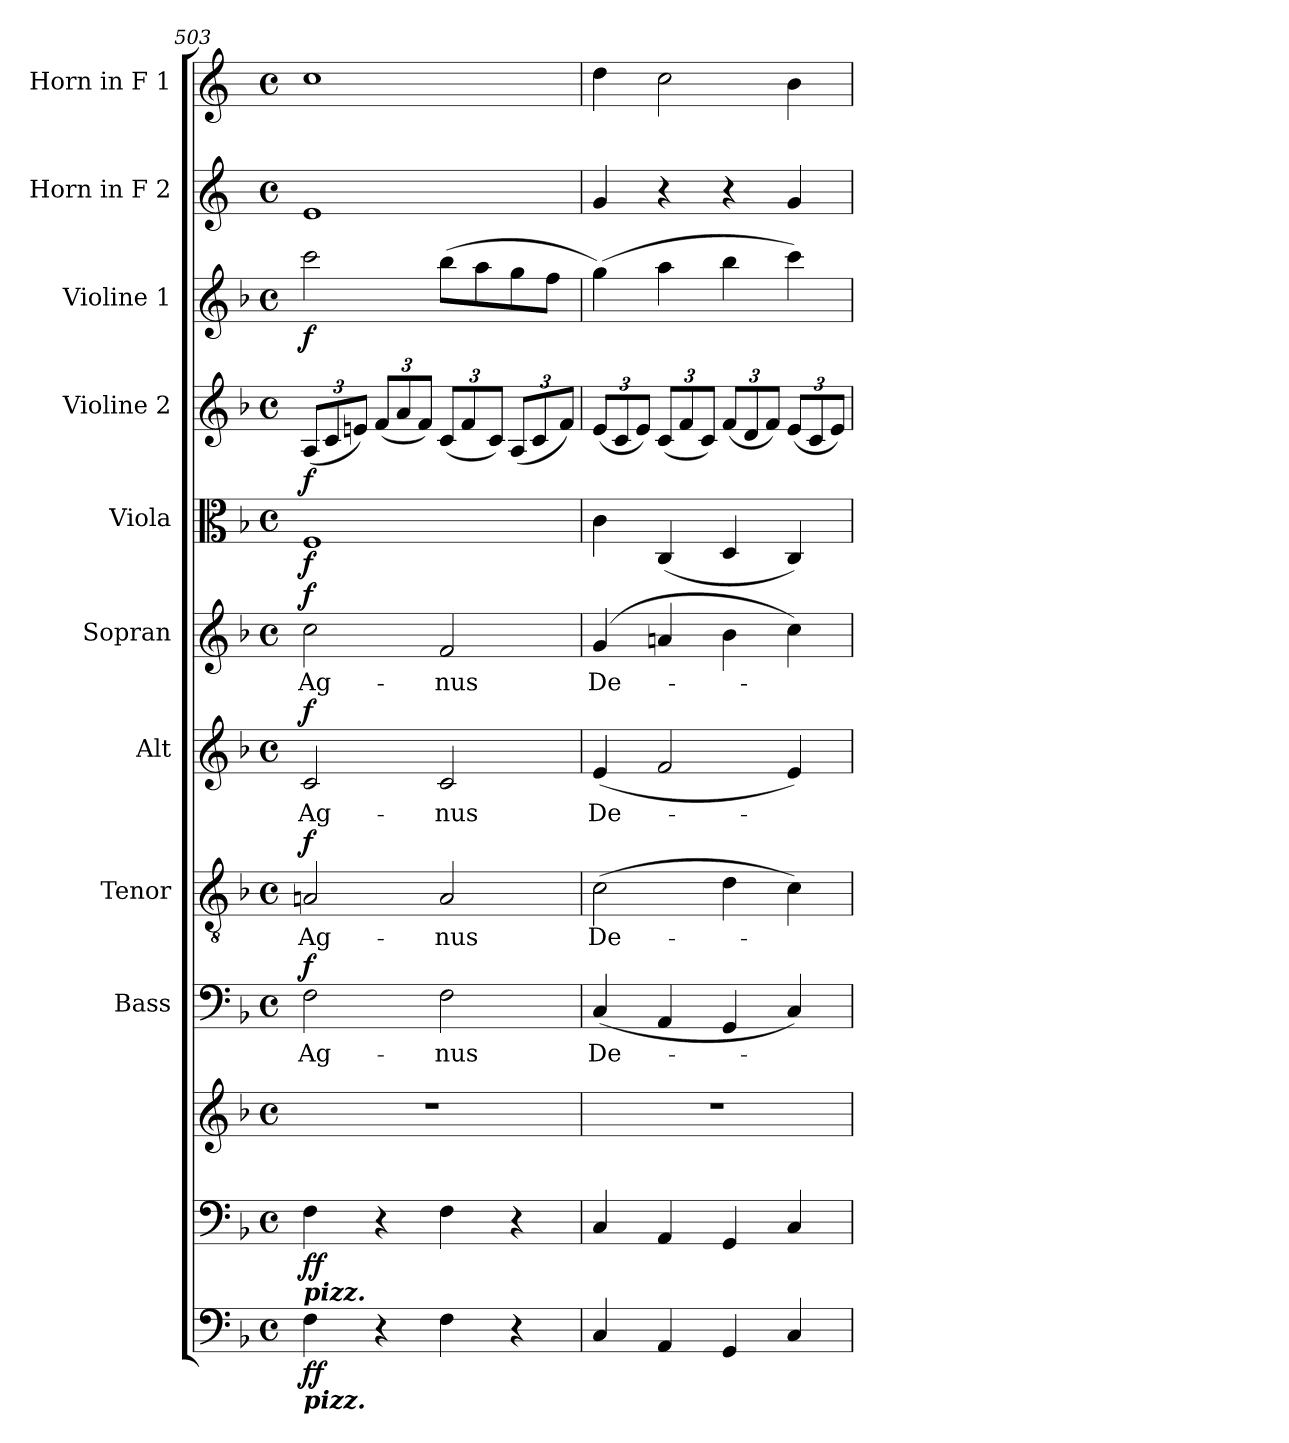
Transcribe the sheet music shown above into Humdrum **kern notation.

**kern	**dynam	**kern	**kern	**dynam	**kern	**text	**dynam	**kern	**text	**dynam	**kern	**text	**dynam	**kern	**text	**dynam	**kern	**dynam	**kern	**dynam	**kern	**dynam	**kern	**kern
*part11	*part11	*part10	*part10	*part10	*part9	*part9	*part9	*part8	*part8	*part8	*part7	*part7	*part7	*part6	*part6	*part6	*part5	*part5	*part4	*part4	*part3	*part3	*part2	*part1
*staff12	*staff12	*staff11	*staff10	*staff10/11	*staff9	*staff9	*staff9	*staff8	*staff8	*staff8	*staff7	*staff7	*staff7	*staff6	*staff6	*staff6	*staff5	*staff5	*staff4	*staff4	*staff3	*staff3	*staff2	*staff1
*	*	*	*	*	*I"Bass	*	*	*I"Tenor	*	*	*I"Alt	*	*	*I"Sopran	*	*	*I"Viola	*	*I"Violine 2	*	*I"Violine 1	*	*I"Horn in F 2	*I"Horn in F 1
*	*	*	*	*	*I'B.	*	*	*I'T.	*	*	*I'A.	*	*	*I'S.	*	*	*I'Vla.	*	*I'Vl. 2	*	*I'Vl. 1	*	*	*
!!LO:PB:g=z
*clefF4	*	*clefF4	*clefG2	*	*clefF4	*	*	*clefGv2	*	*	*clefG2	*	*	*clefG2	*	*	*clefC3	*	*clefG2	*	*clefG2	*	*clefG2	*clefG2
*ITrd7c12	*	*	*	*	*	*	*	*	*	*	*	*	*	*	*	*	*	*	*	*	*	*	*ITrd4c7	*ITrd4c7
*k[b-]	*	*k[b-]	*k[b-]	*	*k[b-]	*	*	*k[b-]	*	*	*k[b-]	*	*	*k[b-]	*	*	*k[b-]	*	*k[b-]	*	*k[b-]	*	*k[b-]	*k[b-]
*F:	*	*F:	*F:	*	*F:	*	*	*F:	*	*	*F:	*	*	*F:	*	*	*F:	*	*F:	*	*F:	*	*F:	*F:
*M4/4	*	*M4/4	*M4/4	*	*M4/4	*	*	*M4/4	*	*	*M4/4	*	*	*M4/4	*	*	*M4/4	*	*M4/4	*	*M4/4	*	*M4/4	*M4/4
*met(c)	*	*met(c)	*met(c)	*	*met(c)	*	*	*met(c)	*	*	*met(c)	*	*	*met(c)	*	*	*met(c)	*	*met(c)	*	*met(c)	*	*met(c)	*met(c)
=503	=503	=503	=503	=503	=503	=503	=503	=503	=503	=503	=503	=503	=503	=503	=503	=503	=503	=503	=503	=503	=503	=503	=503	=503
!	!	!	!	!	!	!LO:LY:b	!	!	!LO:LY:b	!	!	!LO:LY:b	!	!	!LO:LY:b	!	!	!	!	!	!	!	!	!
*	*	*	*	*	*	*	*	*	*	*	*	*	*	*	*	*	*	*	*Xbrackettup	*	*	*	*	*
!	!	!LO:TX:b:Bi:t=pizz.	!	!	!	!	!	!	!	!	!	!	!	!	!	!	!	!	!	!	!	!	!	!
!LO:TX:b:Bi:t=pizz.	!	!	!	!	!	!	!	!	!	!	!	!	!	!	!	!	!	!	!	!	!	!	!	!
!	!LO:DY:b	!	!	!LO:DY:b=2	!	!	!LO:DY:a	!	!	!LO:DY:a	!	!	!LO:DY:a	!	!	!LO:DY:a	!	!LO:DY:b	!	!LO:DY:b	!	!LO:DY:b	!	!
4FF\	ff	4F\	1r	ff	2F\	Ag-	f	2An/	Ag-	f	2c/	Ag-	f	2cc\	Ag-	f	1F	f	(<12A/L	f	2ccc\	f	1A	1f
.	.	.	.	.	.	.	.	.	.	.	.	.	.	.	.	.	.	.	12c/	.	.	.	.	.
.	.	.	.	.	.	.	.	.	.	.	.	.	.	.	.	.	.	.	12en/J)	.	.	.	.	.
4r	.	4r	.	.	.	.	.	.	.	.	.	.	.	.	.	.	.	.	(<12f/L	.	.	.	.	.
.	.	.	.	.	.	.	.	.	.	.	.	.	.	.	.	.	.	.	12a/	.	.	.	.	.
.	.	.	.	.	.	.	.	.	.	.	.	.	.	.	.	.	.	.	12f/J)	.	.	.	.	.
!	!	!	!	!	!	!LO:LY:b	!	!	!LO:LY:b	!	!	!LO:LY:b	!	!	!LO:LY:b	!	!	!	!	!	!	!	!	!
4FF\	.	4F\	.	.	2F\	-nus	.	2A/	-nus	.	2c/	-nus	.	2f/	-nus	.	.	.	(<12c/L	.	(>8bb-\L	.	.	.
.	.	.	.	.	.	.	.	.	.	.	.	.	.	.	.	.	.	.	12f/	.	.	.	.	.
.	.	.	.	.	.	.	.	.	.	.	.	.	.	.	.	.	.	.	.	.	8aa\	.	.	.
.	.	.	.	.	.	.	.	.	.	.	.	.	.	.	.	.	.	.	12c/J)	.	.	.	.	.
4r	.	4r	.	.	.	.	.	.	.	.	.	.	.	.	.	.	.	.	(<12A/L	.	8gg\	.	.	.
.	.	.	.	.	.	.	.	.	.	.	.	.	.	.	.	.	.	.	12c/	.	.	.	.	.
.	.	.	.	.	.	.	.	.	.	.	.	.	.	.	.	.	.	.	.	.	8ff\J	.	.	.
.	.	.	.	.	.	.	.	.	.	.	.	.	.	.	.	.	.	.	12f/J)	.	.	.	.	.
=504	=504	=504	=504	=504	=504	=504	=504	=504	=504	=504	=504	=504	=504	=504	=504	=504	=504	=504	=504	=504	=504	=504	=504	=504
!	!	!	!	!	!	!LO:LY:b	!	!	!LO:LY:b	!	!	!LO:LY:b	!	!	!LO:LY:b	!	!	!	!	!	!	!	!	!
4CC/	.	4C/	1r	.	(<4C/	De-	.	(>2c\	De-	.	(<4e/	De-	.	(4g/	De-	.	4c\	.	(<12e/L	.	(>4gg\)	.	4c/	4g\
.	.	.	.	.	.	.	.	.	.	.	.	.	.	.	.	.	.	.	12c/	.	.	.	.	.
.	.	.	.	.	.	.	.	.	.	.	.	.	.	.	.	.	.	.	12e/J)	.	.	.	.	.
4AAA/	.	4AA/	.	.	4AA/	.	.	.	.	.	2f/	.	.	4an/	.	.	(<4C/	.	(<12c/L	.	4aa\	.	4r	2f\
.	.	.	.	.	.	.	.	.	.	.	.	.	.	.	.	.	.	.	12f/	.	.	.	.	.
.	.	.	.	.	.	.	.	.	.	.	.	.	.	.	.	.	.	.	12c/J)	.	.	.	.	.
4GGG/	.	4GG/	.	.	4GG/	.	.	4d\	.	.	.	.	.	4b-\	.	.	4D/	.	(<12f/L	.	4bb-\	.	4r	.
.	.	.	.	.	.	.	.	.	.	.	.	.	.	.	.	.	.	.	12d/	.	.	.	.	.
.	.	.	.	.	.	.	.	.	.	.	.	.	.	.	.	.	.	.	12f/J)	.	.	.	.	.
4CC/	.	4C/	.	.	4C/)	.	.	4c\)	.	.	4e/)	.	.	4cc\)	.	.	4C/)	.	(<12e/L	.	4ccc\)	.	4c/	4e\
.	.	.	.	.	.	.	.	.	.	.	.	.	.	.	.	.	.	.	12c/	.	.	.	.	.
.	.	.	.	.	.	.	.	.	.	.	.	.	.	.	.	.	.	.	12e/J)	.	.	.	.	.
=	=	=	=	=	=	=	=	=	=	=	=	=	=	=	=	=	=	=	=	=	=	=	=	=
*-	*-	*-	*-	*-	*-	*-	*-	*-	*-	*-	*-	*-	*-	*-	*-	*-	*-	*-	*-	*-	*-	*-	*-	*-
